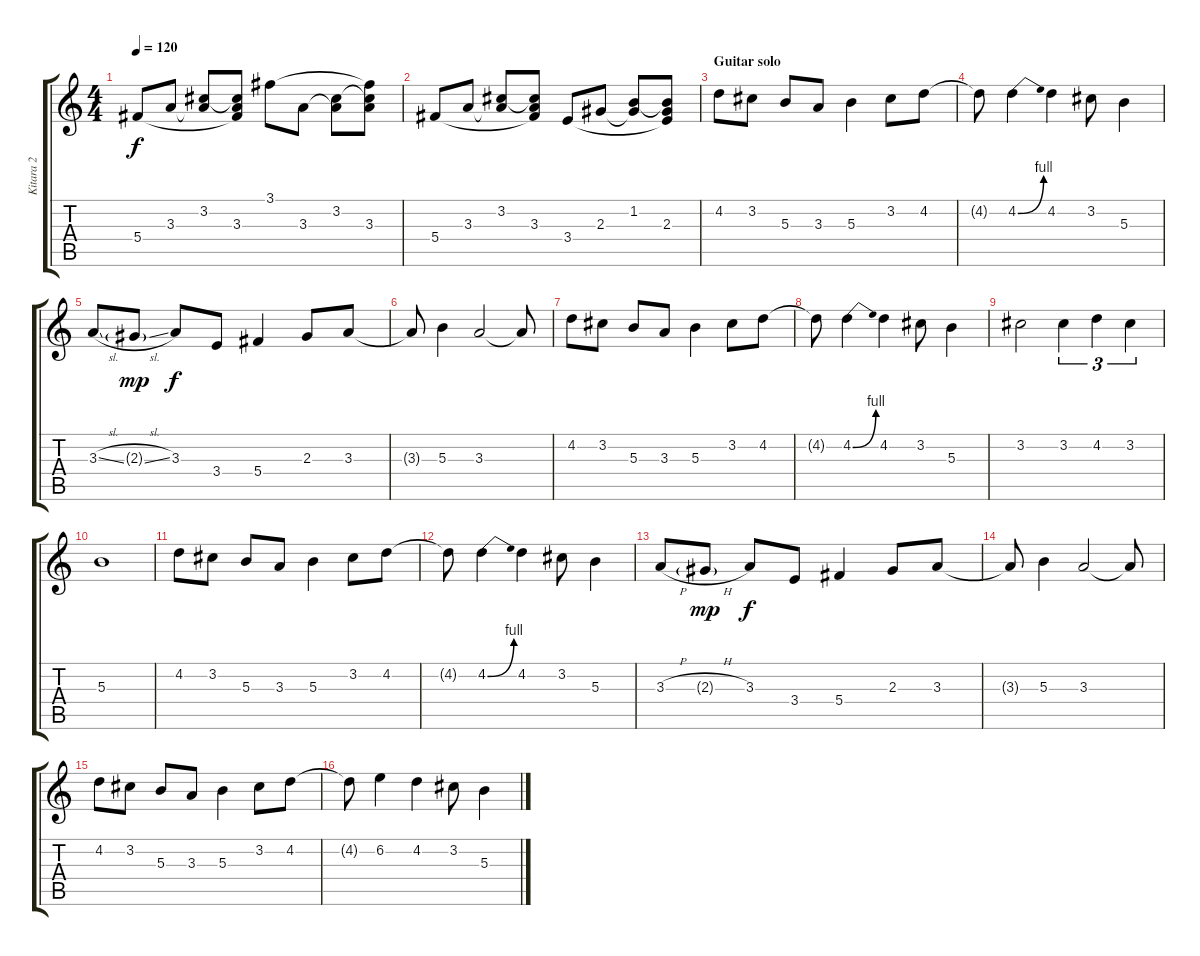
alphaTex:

\track ("Kitara 2" "Kitara 2") {instrument acousticguitarsteel}
\staff {score tabs}
\tuning (Eb4 Bb3 Gb3 Db3 Ab2 Eb2) {hide}
\ts (4 4)
\tempo 120
\clef g2
\ks c
5.4.8{dy f} 3.3.8 (3.2 3.3{t}).8 (3.2{t} 3.3 5.4{t}).8 3.1.8 3.3.8 (3.2 3.3{t}).8 (3.1{t} 3.2{t} 3.3).8 |
5.4.8 3.3.8 (3.2 3.3{t}).8 (3.2{t} 3.3 5.4{t}).8 3.4.8 2.3.8 (1.2 2.3{t}).8 (1.2{t} 2.3 3.4{t}).8 |
\section ("" "Guitar solo")
4.2.8 3.2.8 5.3.8 3.3.8 5.3.4 3.2.8 4.2.8 |
4.2{t}.8 4.2{be (bend 0 0 60 4)}.4 4.2.4 3.2.8 5.3.4 |
3.3{sl}.8 2.3{sl g}.8{dy mp} 3.3.8{dy f} 3.4.8 5.4.4 2.3.8 3.3.8 |
3.3{t}.8 5.3.4 3.3.2 3.3{t}.8 |
4.2.8 3.2.8 5.3.8 3.3.8 5.3.4 3.2.8 4.2.8 |
4.2{t}.8 4.2{be (bend 0 0 60 4)}.4 4.2.4 3.2.8 5.3.4 |
3.2.2 3.2.4{tu (3 2)} 4.2.4{tu (3 2)} 3.2.4{tu (3 2)} |
5.3.1 |
4.2.8 3.2.8 5.3.8 3.3.8 5.3.4 3.2.8 4.2.8 |
4.2{t}.8 4.2{be (bend 0 0 60 4)}.4 4.2.4 3.2.8 5.3.4 |
3.3{h}.8 2.3{h g}.8{dy mp} 3.3.8{dy f} 3.4.8 5.4.4 2.3.8 3.3.8 |
3.3{t}.8 5.3.4 3.3.2 3.3{t}.8 |
4.2.8 3.2.8 5.3.8 3.3.8 5.3.4 3.2.8 4.2.8 |
4.2{t}.8 6.2.4 4.2.4 3.2.8 5.3.4
